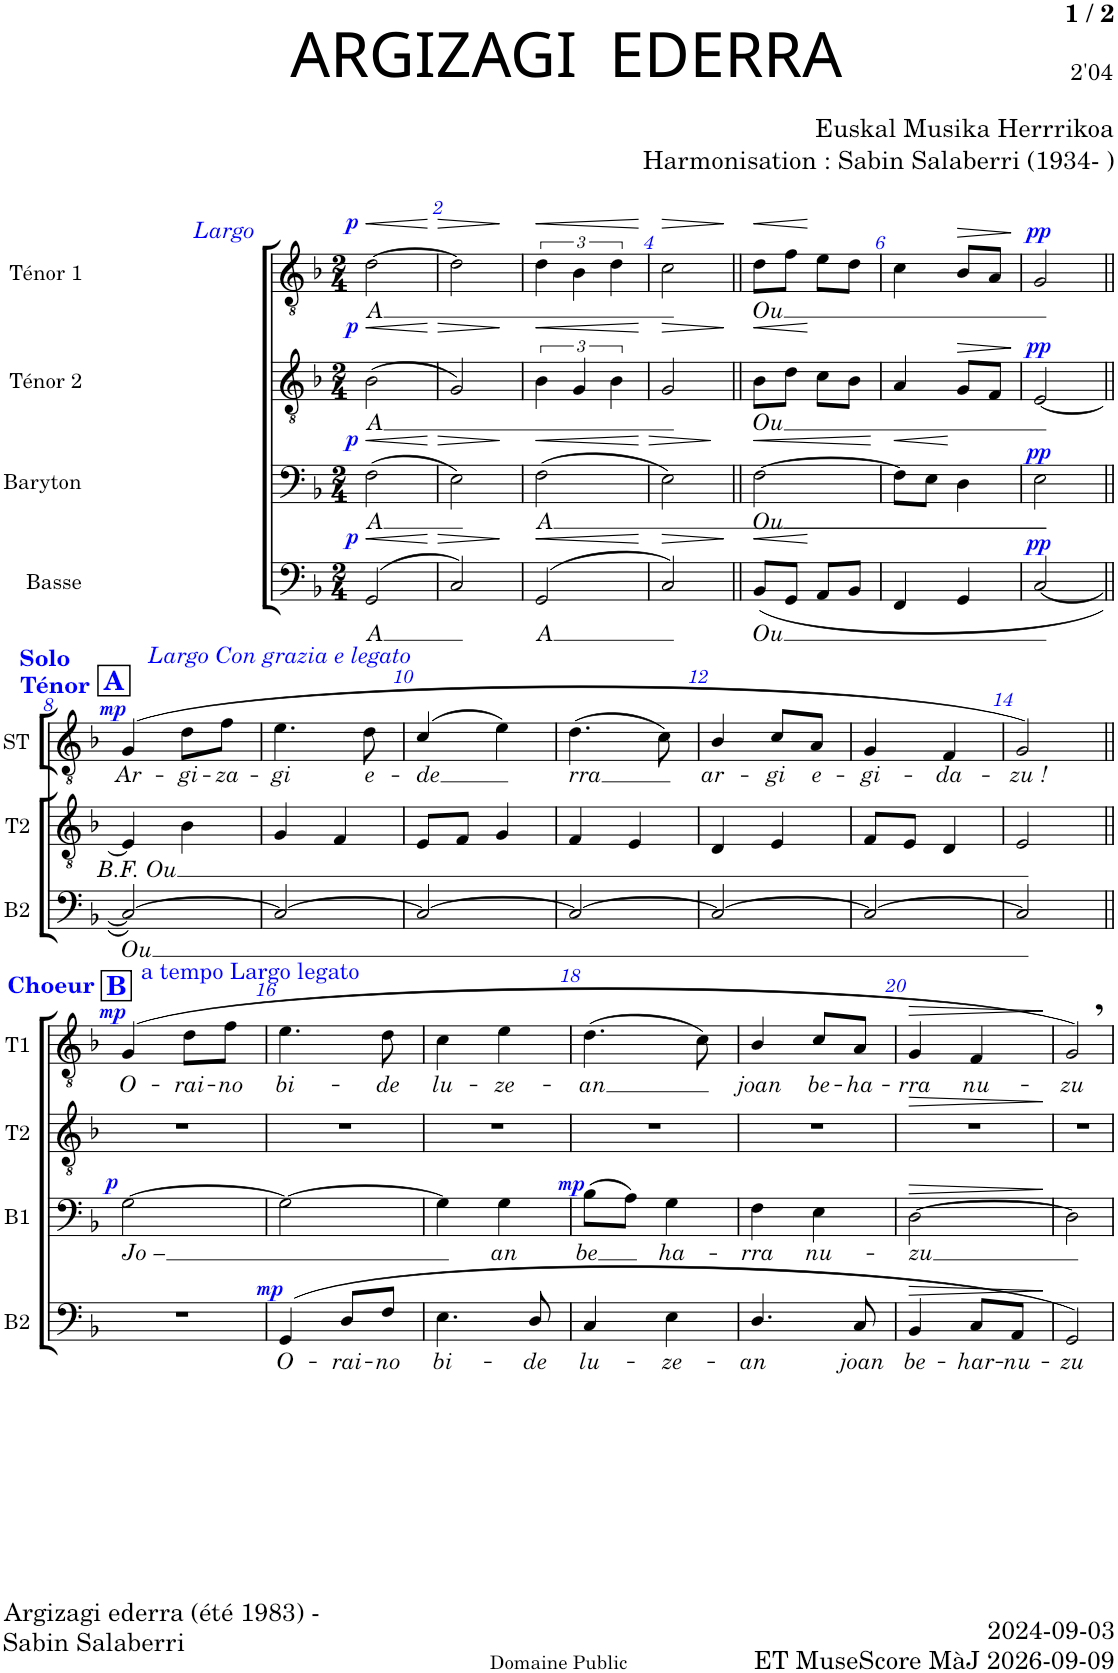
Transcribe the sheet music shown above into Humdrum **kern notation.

**kern	**text	**dynam	**kern	**text	**dynam	**kern	**text	**dynam	**kern	**text	**dynam	**kern	**text	**dynam
*part5	*part5	*part5	*part4	*part4	*part4	*part3	*part3	*part3	*part2	*part2	*part2	*part1	*part1	*part1
*staff5	*staff5	*staff5	*staff4	*staff4	*staff4	*staff3	*staff3	*staff3	*staff2	*staff2	*staff2	*staff1	*staff1	*staff1
*I"Basse	*	*	*I"Baryton	*	*	*I"Ténor 2	*	*	*I"Ténor 1	*	*	*I"Piano, Grand Piano	*	*
*I'B2	*	*	*I'B1	*	*	*I'T2	*	*	*I'T1	*	*	*	*	*
*clefF4	*	*	*clefF4	*	*	*clefGv2	*	*	*clefGv2	*	*	*clefGv2	*	*
*k[b-]	*	*	*k[b-]	*	*	*k[b-]	*	*	*k[b-]	*	*	*k[b-]	*	*
*M2/4	*	*	*M2/4	*	*	*M2/4	*	*	*M2/4	*	*	*M2/4	*	*
=1	=1	=1	=1	=1	=1	=1	=1	=1	=1	=1	=1	=1	=1	=1
!	!	!	!	!	!	!	!	!	!	!	!	!LO:TX:a:i:color=#0000FF:t=Largo	!	!
!	!LO:LY:b	!LO:HP:b	!	!LO:LY:b	!LO:HP:b	!	!LO:LY:b	!LO:HP:b	!	!LO:LY:b	!LO:HP:b	!	!	!
!	!	!LO:DY:n=1:a	!	!	!LO:DY:n=1:a	!	!	!LO:DY:n=1:a	!	!	!LO:DY:n=1:a	!	!	!
(>2GG/	A	< p	(2F\	A	< p	(2B-\	A	< p	[2d\	A	< p	2r	.	.
.	.	[	.	.	[	.	.	[	.	.	[	.	.	.
=2	=2	=2	=2	=2	=2	=2	=2	=2	=2	=2	=2	=2	=2	=2
!	!	!LO:HP:b	!	!	!LO:HP:b	!	!	!LO:HP:b	!	!	!LO:HP:b	!	!	!
2C/)	.	>	2E\)	.	>	2G/)	.	>	2d\]	.	>	2r	.	.
.	.	]	.	.	]	.	.	]	.	.	]	.	.	.
=3	=3	=3	=3	=3	=3	=3	=3	=3	=3	=3	=3	=3	=3	=3
!	!LO:LY:b	!LO:HP:b	!	!LO:LY:b	!LO:HP:b	!	!	!LO:HP:b	!	!	!LO:HP:b	!	!	!
(>2GG/	A	<	(2F\	A	<	6B-\	.	<	6d\	.	<	2r	.	.
.	.	.	.	.	.	6G/	.	.	6B-\	.	.	.	.	.
.	.	.	.	.	.	6B-\	.	.	6d\	.	.	.	.	.
.	.	[	.	.	[	.	.	[	.	.	[	.	.	.
=4	=4	=4	=4	=4	=4	=4	=4	=4	=4	=4	=4	=4	=4	=4
!	!	!LO:HP:b	!	!	!LO:HP:b	!	!	!LO:HP:b	!	!	!LO:HP:b	!	!	!
2C/)	.	>	2E\)	.	>	2G/	.	>	2c\	.	>	2r	.	.
.	.	]	.	.	]	.	.	]	.	.	]	.	.	.
=5||	=5||	=5||	=5||	=5||	=5||	=5||	=5||	=5||	=5||	=5||	=5||	=5||	=5||	=5||
!	!LO:LY:b	!LO:HP:b	!	!LO:LY:b	!LO:HP:b	!	!LO:LY:b	!LO:HP:b	!	!LO:LY:b	!LO:HP:b	!	!	!
(8BB-/L	Ou	<	[2F\	Ou	<	8B-\L	Ou	<	8d\L	Ou	<	2r	.	.
8GG/J	.	.	.	.	.	8d\J	.	.	8f\J	.	.	.	.	.
8AA/L	.	[	.	.	.	8c\L	.	[	8e\L	.	[	.	.	.
8BB-/J	.	.	.	.	.	8B-\J	.	.	8d\J	.	.	.	.	.
.	.	.	.	.	[	.	.	.	.	.	.	.	.	.
=6	=6	=6	=6	=6	=6	=6	=6	=6	=6	=6	=6	=6	=6	=6
!	!	!	!	!	!LO:HP:b	!	!	!	!	!	!	!	!	!
4FF/	.	.	8F\L]	.	<	4A/	.	.	4c\	.	.	2r	.	.
.	.	.	8E\J	.	.	.	.	.	.	.	.	.	.	.
!	!	!	!	!	!	!	!	!LO:HP:b	!	!	!LO:HP:b	!	!	!
4GG/	.	.	4D\	.	[	8G/L	.	>	8B-/L	.	>	.	.	.
.	.	.	.	.	.	8F/J	.	.	8A/J	.	.	.	.	.
.	.	.	.	.	.	.	.	]	.	.	]	.	.	.
=7	=7	=7	=7	=7	=7	=7	=7	=7	=7	=7	=7	=7	=7	=7
!	!	!LO:DY:a	!	!	!LO:DY:a	!	!	!LO:DY:a	!	!	!LO:DY:a	!	!	!
[2C/	.	pp	2E\	.	pp	[2E/	.	pp	2G/	.	pp	2r	.	.
!!LO:LB:g=z
=8||	=8||	=8||	=8||	=8||	=8||	=8||	=8||	=8||	=8||	=8||	=8||	=8||	=8||	=8||
!!LO:REH:place=s1:a:B:cj:color=#0000FF:fs=14:t=A
!	!	!	!	!	!	!	!	!	!	!	!	!LO:TX:a:i:color=#0000FF:t=Largo Con grazia e legato	!	!
!	!	!	!	!	!	!	!	!	!	!	!	!LO:TX:a:B:color=#0000FF:t=Solo	!	!
!	!	!	!	!	!	!	!	!	!	!	!	!LO:TX:a:t=Ténor	!	!
!	!LO:LY:b	!	!	!	!	!	!LO:LY:b	!	!	!	!	!	!LO:LY:b	!LO:DY:a
2C/_)	Ou	.	2r	.	.	4E/]	B.F. Ou	.	2r	.	.	(4G/	Ar-	mp
!	!	!	!	!	!	!	!	!	!	!	!	!	!LO:LY:b	!
.	.	.	.	.	.	4B-\	.	.	.	.	.	8d\L	-gi-	.
!	!	!	!	!	!	!	!	!	!	!	!	!	!LO:LY:b	!
.	.	.	.	.	.	.	.	.	.	.	.	8f\J	-za-	.
=9	=9	=9	=9	=9	=9	=9	=9	=9	=9	=9	=9	=9	=9	=9
!	!	!	!	!	!	!	!	!	!	!	!	!	!LO:LY:b	!
2C/_	.	.	2r	.	.	4G/	.	.	2r	.	.	4.e\	-gi	.
.	.	.	.	.	.	4F/	.	.	.	.	.	.	.	.
!	!	!	!	!	!	!	!	!	!	!	!	!	!LO:LY:b	!
.	.	.	.	.	.	.	.	.	.	.	.	8d\	e-	.
=10	=10	=10	=10	=10	=10	=10	=10	=10	=10	=10	=10	=10	=10	=10
!	!	!	!	!	!	!	!	!	!	!	!	!	!LO:LY:b	!
2C/_	.	.	2r	.	.	8E/L	.	.	2r	.	.	(4c/	-de	.
.	.	.	.	.	.	8F/J	.	.	.	.	.	.	.	.
.	.	.	.	.	.	4G/	.	.	.	.	.	4e\)	.	.
=11	=11	=11	=11	=11	=11	=11	=11	=11	=11	=11	=11	=11	=11	=11
!	!	!	!	!	!	!	!	!	!	!	!	!	!LO:LY:b	!
2C/_	.	.	2r	.	.	4F/	.	.	2r	.	.	(4.d\	rra	.
.	.	.	.	.	.	4E/	.	.	.	.	.	.	.	.
.	.	.	.	.	.	.	.	.	.	.	.	8c\)	.	.
=12	=12	=12	=12	=12	=12	=12	=12	=12	=12	=12	=12	=12	=12	=12
!	!	!	!	!	!	!	!	!	!	!	!	!	!LO:LY:b	!
2C/_	.	.	2r	.	.	4D/	.	.	2r	.	.	4B-/	-ar-	.
!	!	!	!	!	!	!	!	!	!	!	!	!	!LO:LY:b	!
.	.	.	.	.	.	4E/	.	.	.	.	.	8c/L	-gi	.
!	!	!	!	!	!	!	!	!	!	!	!	!	!LO:LY:b	!
.	.	.	.	.	.	.	.	.	.	.	.	8A/J	e-	.
=13	=13	=13	=13	=13	=13	=13	=13	=13	=13	=13	=13	=13	=13	=13
!	!	!	!	!	!	!	!	!	!	!	!	!	!LO:LY:b	!
2C/_	.	.	2r	.	.	8F/L	.	.	2r	.	.	4G/	-gi-	.
.	.	.	.	.	.	8E/J	.	.	.	.	.	.	.	.
!	!	!	!	!	!	!	!	!	!	!	!	!	!LO:LY:b	!
.	.	.	.	.	.	4D/	.	.	.	.	.	4F/	-da-	.
=14	=14	=14	=14	=14	=14	=14	=14	=14	=14	=14	=14	=14	=14	=14
!	!	!	!	!	!	!	!	!	!	!	!	!	!LO:LY:b	!
2C/]	.	.	2r	.	.	2E/	.	.	2r	.	.	2G/)	-zu !	.
!!LO:LB:g=z
=15||	=15||	=15||	=15||	=15||	=15||	=15||	=15||	=15||	=15||	=15||	=15||	=15||	=15||	=15||
!!LO:REH:place=s1:a:B:cj:color=#0000FF:fs=14:t=B
!	!	!	!	!	!	!	!	!	!LO:TX:a:color=#0000FF:t=a tempo Largo legato	!	!	!	!	!
!	!	!	!	!	!	!	!	!	!LO:TX:a:B:color=#0000FF:t=Choeur	!	!	!	!	!
!	!	!	!	!LO:LY:b	!LO:DY:a	!	!	!	!	!LO:LY:b	!LO:DY:a	!	!	!
2r	.	.	[2G\	-Jo –	p	2r	.	.	(4G/	O-	mp	2r	.	.
!	!	!	!	!	!	!	!	!	!	!LO:LY:b	!	!	!	!
.	.	.	.	.	.	.	.	.	8d\L	-rai-	.	.	.	.
!	!	!	!	!	!	!	!	!	!	!LO:LY:b	!	!	!	!
.	.	.	.	.	.	.	.	.	8f\J	-no	.	.	.	.
=16	=16	=16	=16	=16	=16	=16	=16	=16	=16	=16	=16	=16	=16	=16
!	!LO:LY:b	!LO:DY:a	!	!	!	!	!	!	!	!LO:LY:b	!	!	!	!
(4GG/	O-	mp	2G\_	.	.	2r	.	.	4.e\	bi-	.	2r	.	.
!	!LO:LY:b	!	!	!	!	!	!	!	!	!	!	!	!	!
8D/L	-rai-	.	.	.	.	.	.	.	.	.	.	.	.	.
!	!LO:LY:b	!	!	!	!	!	!	!	!	!LO:LY:b	!	!	!	!
8F/J	-no	.	.	.	.	.	.	.	8d\	-de	.	.	.	.
=17	=17	=17	=17	=17	=17	=17	=17	=17	=17	=17	=17	=17	=17	=17
!	!LO:LY:b	!	!	!	!	!	!	!	!	!LO:LY:b	!	!	!	!
4.E\	bi-	.	4G\]	.	.	2r	.	.	4c\	lu-	.	2r	.	.
!	!	!	!	!LO:LY:b	!	!	!	!	!	!LO:LY:b	!	!	!	!
.	.	.	4G\	an	.	.	.	.	4e\	-ze-	.	.	.	.
!	!LO:LY:b	!	!	!	!	!	!	!	!	!	!	!	!	!
8D/	-de	.	.	.	.	.	.	.	.	.	.	.	.	.
=18	=18	=18	=18	=18	=18	=18	=18	=18	=18	=18	=18	=18	=18	=18
!	!LO:LY:b	!	!	!LO:LY:b	!LO:DY:a	!	!	!	!	!LO:LY:b	!	!	!	!
4C/	lu-	.	(8B-\L	be	mp	2r	.	.	(4.d\	-an	.	2r	.	.
.	.	.	8A\J)	.	.	.	.	.	.	.	.	.	.	.
!	!LO:LY:b	!	!	!LO:LY:b	!	!	!	!	!	!	!	!	!	!
4E\	-ze-	.	4G\	ha-	.	.	.	.	.	.	.	.	.	.
.	.	.	.	.	.	.	.	.	8c\)	.	.	.	.	.
=19	=19	=19	=19	=19	=19	=19	=19	=19	=19	=19	=19	=19	=19	=19
!	!LO:LY:b	!	!	!LO:LY:b	!	!	!	!	!	!LO:LY:b	!	!	!	!
4.D/	-an	.	4F\	-rra	.	2r	.	.	4B-/	joan	.	2r	.	.
!	!	!	!	!LO:LY:b	!	!	!	!	!	!LO:LY:b	!	!	!	!
.	.	.	4E\	nu-	.	.	.	.	8c/L	be-	.	.	.	.
!	!LO:LY:b	!	!	!	!	!	!	!	!	!LO:LY:b	!	!	!	!
8C/	joan	.	.	.	.	.	.	.	8A/J	-ha-	.	.	.	.
=20	=20	=20	=20	=20	=20	=20	=20	=20	=20	=20	=20	=20	=20	=20
!	!LO:LY:b	!LO:HP:b	!	!LO:LY:b	!LO:HP:b	!	!	!LO:HP:b	!	!LO:LY:b	!LO:HP:b	!	!	!
4BB-/	be-	>	[2D\	-zu	>	2r	.	>	4G/	-rra	>	2r	.	.
!	!LO:LY:b	!	!	!	!	!	!	!	!	!LO:LY:b	!	!	!	!
8C/L	-har-	.	.	.	.	.	.	.	4F/	nu-	.	.	.	.
!	!LO:LY:b	!	!	!	!	!	!	!	!	!	!	!	!	!
8AA/J	-nu-	.	.	.	.	.	.	.	.	.	.	.	.	.
.	.	]	.	.	]	.	.	]	.	.	]	.	.	.
=21	=21	=21	=21	=21	=21	=21	=21	=21	=21	=21	=21	=21	=21	=21
!	!LO:LY:b	!	!	!	!	!	!	!	!	!LO:LY:b	!	!	!	!
2GG/)	-zu	.	2D\]	.	.	2r	.	.	2G/)	-zu	.	2r	.	.
=	=	=	=	=	=	=	=	=	=	=	=	=	=	=
*-	*-	*-	*-	*-	*-	*-	*-	*-	*-	*-	*-	*-	*-	*-
